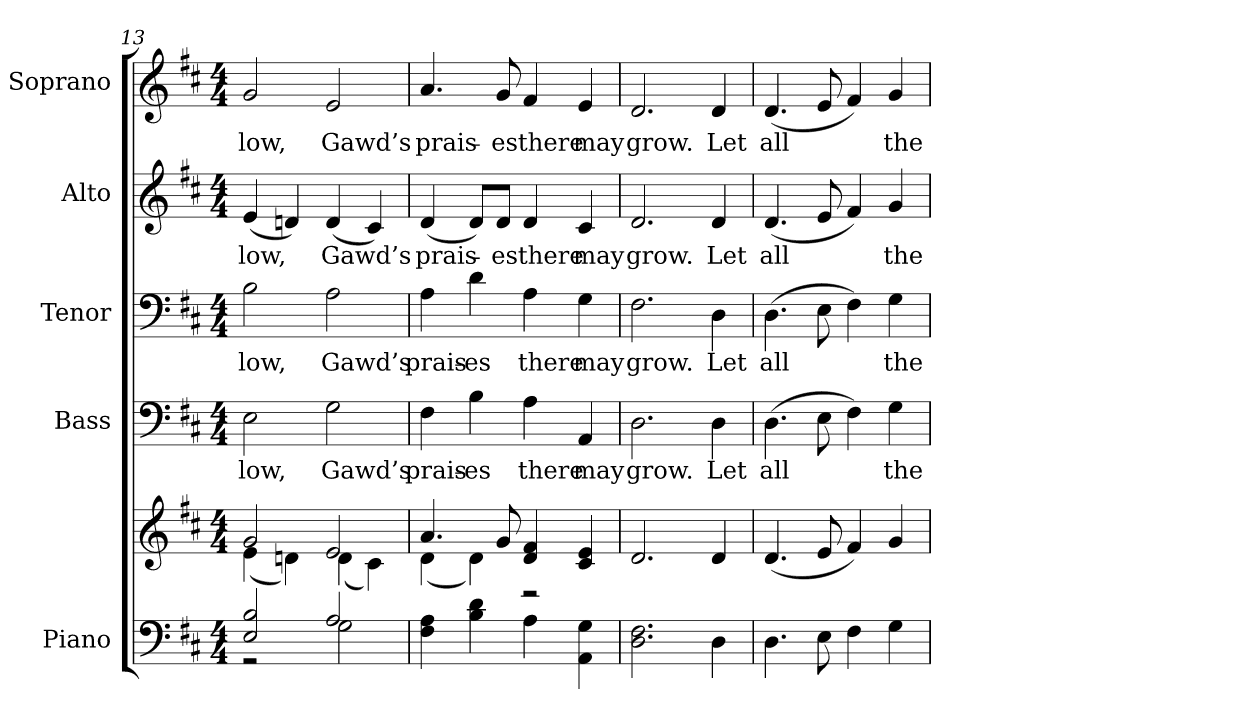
**kern	**kern	**kern	**text	**kern	**text	**kern	**text	**kern	**text
*part5	*part5	*part4	*part4	*part3	*part3	*part2	*part2	*part1	*part1
*staff6	*staff5	*staff4	*staff4	*staff3	*staff3	*staff2	*staff2	*staff1	*staff1
*I"Piano	*	*I"Bass	*	*I"Tenor	*	*I"Alto	*	*I"Soprano	*
*I'Pno.	*	*I'B.	*	*I'T.	*	*I'A.	*	*I'S.	*
!!LO:PB:g=z
*clefF4	*clefG2	*clefF4	*	*clefF4	*	*clefG2	*	*clefG2	*
*k[f#c#]	*k[f#c#]	*k[f#c#]	*	*k[f#c#]	*	*k[f#c#]	*	*k[f#c#]	*
*D:	*D:	*D:	*	*D:	*	*D:	*	*D:	*
*M4/4	*M4/4	*M4/4	*	*M4/4	*	*M4/4	*	*M4/4	*
=13	=13	=13	=13	=13	=13	=13	=13	=13	=13
*^	*^	*	*	*	*	*	*	*	*
!	!	!	!	!	!LO:LY:b:color=#000000	!	!	!	!	!	!
!	!	!	!	!	!	!	!LO:LY:b:color=#000000	!	!	!	!
!	!	!	!	!	!	!	!	!	!LO:LY:b:color=#000000	!	!
!	!	!	!	!	!	!	!	!	!	!	!LO:LY:b:color=#000000
2Ei/ 2Bi	2r	2gi/	(4ei\	2Ei\	low,	2Bi\	low,	(4ei/	low,	2gi/	low,
.	.	.	4dni\)	.	.	.	.	4dni/)	.	.	.
!	!	!	!	!	!LO:LY:b:color=#000000	!	!	!	!	!	!
!	!	!	!	!	!	!	!LO:LY:b:color=#000000	!	!	!	!
!	!	!	!	!	!	!	!	!	!LO:LY:b:color=#000000	!	!
!	!	!	!	!	!	!	!	!	!	!	!LO:LY:b:color=#000000
2Ai/	2Gi\	2ei/	(4di\	2Gi\	Gawd’s	2Ai\	Gawd’s	(4di/	Gawd’s	2ei/	Gawd’s
.	.	.	4c#i\)	.	.	.	.	4c#i/)	.	.	.
*v	*v	*	*	*	*	*	*	*	*	*	*
=14	=14	=14	=14	=14	=14	=14	=14	=14	=14	=14
!	!	!	!	!LO:LY:b:color=#000000	!	!	!	!	!	!
!	!	!	!	!	!	!LO:LY:b:color=#000000	!	!	!	!
!	!	!	!	!	!	!	!	!LO:LY:b:color=#000000	!	!
!	!	!	!	!	!	!	!	!	!	!LO:LY:b:color=#000000
4F#i\ 4Ai	4.ai/	(4di\	4F#i\	prais-	4Ai\	prais-	(4di/	prais-	4.ai/	prais-
!	!	!	!	!LO:LY:b:color=#000000	!	!	!	!	!	!
!	!	!	!	!	!	!LO:LY:b:color=#000000	!	!	!	!
4Bi\ 4di	.	4di\)	4Bi\	-es	4di\	-es	8di/L)	.	.	.
!	!	!	!	!	!	!	!	!LO:LY:b:color=#000000	!	!
!	!	!	!	!	!	!	!	!	!	!LO:LY:b:color=#000000
.	8gi/	.	.	.	.	.	8di/J	-es	8gi/	-es
!	!	!	!	!LO:LY:b:color=#000000	!	!	!	!	!	!
!	!	!	!	!	!	!LO:LY:b:color=#000000	!	!	!	!
!	!	!	!	!	!	!	!	!LO:LY:b:color=#000000	!	!
!	!	!	!	!	!	!	!	!	!	!LO:LY:b:color=#000000
4Ai\	4di/ 4f#i	2r	4Ai\	there	4Ai\	there	4di/	there	4f#i/	there
!	!	!	!	!LO:LY:b:color=#000000	!	!	!	!	!	!
!	!	!	!	!	!	!LO:LY:b:color=#000000	!	!	!	!
!	!	!	!	!	!	!	!	!LO:LY:b:color=#000000	!	!
!	!	!	!	!	!	!	!	!	!	!LO:LY:b:color=#000000
4AAi\ 4Gi	4c#i/ 4ei	.	4AAi/	may	4Gi\	may	4c#i/	may	4ei/	may
*	*v	*v	*	*	*	*	*	*	*	*
=15	=15	=15	=15	=15	=15	=15	=15	=15	=15
!	!	!	!LO:LY:b:color=#000000	!	!	!	!	!	!
!	!	!	!	!	!LO:LY:b:color=#000000	!	!	!	!
!	!	!	!	!	!	!	!LO:LY:b:color=#000000	!	!
!	!	!	!	!	!	!	!	!	!LO:LY:b:color=#000000
2.Di\ 2.F#i	2.di/	2.Di\	grow.	2.F#i\	grow.	2.di/	grow.	2.di/	grow.
!	!	!	!LO:LY:b:color=#000000	!	!	!	!	!	!
!	!	!	!	!	!LO:LY:b:color=#000000	!	!	!	!
!	!	!	!	!	!	!	!LO:LY:b:color=#000000	!	!
!	!	!	!	!	!	!	!	!	!LO:LY:b:color=#000000
4Di\	4di/	4Di\	Let	4Di\	Let	4di/	Let	4di/	Let
!!LO:PB:g=z
=16	=16	=16	=16	=16	=16	=16	=16	=16	=16
!	!	!	!LO:LY:b:color=#000000	!	!	!	!	!	!
!	!	!	!	!	!LO:LY:b:color=#000000	!	!	!	!
!	!	!	!	!	!	!	!LO:LY:b:color=#000000	!	!
!	!	!	!	!	!	!	!	!	!LO:LY:b:color=#000000
4.Di\	(4.di/	(4.Di\	all	(4.Di\	all	(4.di/	all	(4.di/	all
8Ei\	8ei/	8Ei\	.	8Ei\	.	8ei/	.	8ei/	.
4F#i\	4f#i/)	4F#i\)	.	4F#i\)	.	4f#i/)	.	4f#i/)	.
!	!	!	!LO:LY:b:color=#000000	!	!	!	!	!	!
!	!	!	!	!	!LO:LY:b:color=#000000	!	!	!	!
!	!	!	!	!	!	!	!LO:LY:b:color=#000000	!	!
!	!	!	!	!	!	!	!	!	!LO:LY:b:color=#000000
4Gi\	4gi/	4Gi\	the	4Gi\	the	4gi/	the	4gi/	the
=	=	=	=	=	=	=	=	=	=
*-	*-	*-	*-	*-	*-	*-	*-	*-	*-
